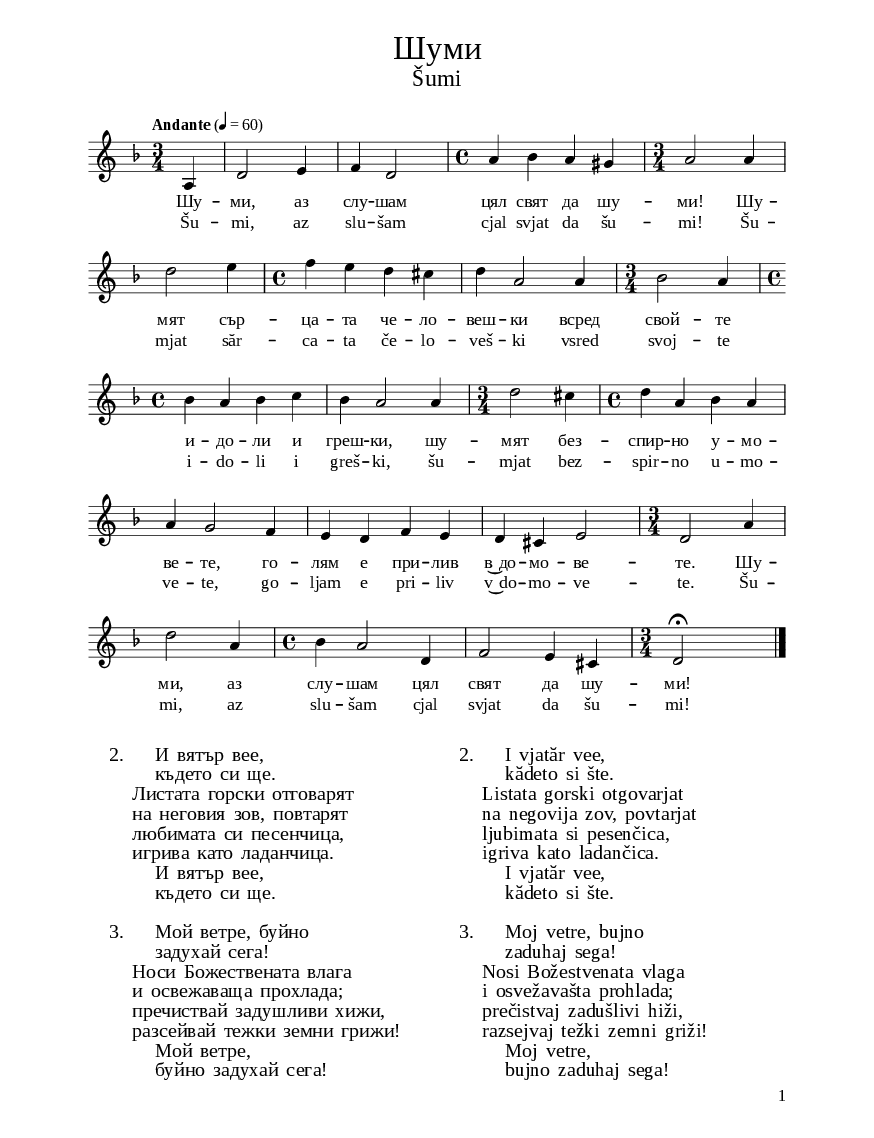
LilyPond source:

\version "2.24.1"

% include paper part and global functions
\include "include/globals.ily"

\bookpart {
  \include "include/bookpart-paper.ily"
  \score {
    \include "include/score-layout.ily"

    \new Voice \absolute {
      \clef treble
      \key d \minor
      \time 3/4
      \tempoFunc "Andante" 4 "60"
      \partial 4
      \autoBeamOff

      a4 | d'2 e'4 | f'4 d'2 | \time 4/4  a'4 bes' a' gis' | \time 3/4  a'2 a'4 \break |
      d''2 e''4 | \time 4/4

      f''4 e'' d'' cis'' | d''4 \stemUp a'2 \stemNeutral

      a'4 | \time 3/4  bes'2 a'4 | \break

      \time 4/4  bes'4 a' bes' c'' | bes'4 a'2 a'4 | \time 3/4  d''2 cis''4 | \time 4/4  d''4 a' bes' a' \break |
      a'4 g'2 f'4 |  e'4 d' f' e' | d'4 cis' e'2 | \time 3/4  d'2 a'4 \break |
      d''2 a'4 | \time 4/4  bes'4 a'2 d'4 | f'2 e'4 cis' | \time 3/4  d'2 \fermata s4 | \bar "|." \break
    }

    \addlyrics {
      Шу -- ми,
      аз слу -- шам цял свят да шу -- ми! Шу -- мят
      сър -- ца -- та че -- ло --  веш -- ки всред
      свой -- те и -- до -- ли и греш -- ки, шу -- мят
      без -- спир -- но у -- мо -- ве -- те, го -- лям
      е при -- лив в~до -- мо -- ве -- те. Шу -- ми,
      аз слу -- шам цял свят да шу -- ми!
    }

    \addlyrics {
      Šu -- mi,
      az slu -- šam cjal svjat da šu -- mi! Šu -- mjat
      săr -- ca -- ta če -- lo --  veš -- ki vsred
      svoj -- te i -- do -- li i greš -- ki, šu -- mjat
      bez -- spir -- no u -- mo -- ve -- te, go -- ljam
      e pri -- liv v~do -- mo -- ve -- te. Šu -- mi,
      az slu -- šam cjal svjat da šu -- mi!
    }

    \header {
      title = \titleFunc "Шуми" "Šumi"
    }

    \midi{}

  } % score

 
  \markup \fontsize #+2.0 {
    \hspace #2
    \override #'(baseline-skip . 1.9)
    \column {

      \line {   2.  "   "  И вятър вее, }

      \line {   "   "    "   "       където си ще.}

      \line {   "   "Листата горски отговарят}

      \line {   "   "на неговия зов, повтарят}

      \line {   "   "любимата си песенчица,}

      \line {   "   "игрива като ладанчица.}

      \line {  "   "    "   "И вятър вее, }

      \line {    "   "    "   "където си ще.}


      \line { " " }
      \line {   3. "   "  Мой ветре, буйно }

      \line {   "   "    "   "  задухай сега!}

      \line {   "   "Носи Божествената влага}

      \line {   "   "и освежаваща прохлада;}

      \line {   "   "пречиствай задушливи хижи,}

      \line {   "   "разсейвай тежки земни грижи!}

      \line {    "   "    "   "Мой ветре, }

      \line {    "   "    "   "буйно задухай сега!}

    }

   \hspace #5
    \override #'(baseline-skip . 1.9)
    \column {
      \line {   2.  "   "  I vjatăr vee, }

      \line {   "   "    "   "       kădeto si šte.}

      \line {   "   "Listata gorski otgovarjat}

      \line {   "   "na negovija zov, povtarjat}

      \line {   "   "ljubimata si pesenčica,}

      \line {   "   "igriva kato ladančica.}

      \line {  "   "    "   "I vjatăr vee, }

      \line {    "   "    "   "kădeto si šte.}


      \line { " " }
      \line {   3. "   "  Moj vetre, bujno }

      \line {   "   "    "   "  zaduhaj sega!}

      \line {   "   "Nosi Božestvenata vlaga}

      \line {   "   "i osvežavašta prohlada;}

      \line {   "   "prečistvaj zadušlivi hiži,}

      \line {   "   "razsejvaj težki zemni griži!}

      \line {    "   "    "   "Moj vetre, }

      \line {    "   "    "   "bujno zaduhaj sega!}

    } %column
  } % markup

  \pageBreak

  \markup \fontsize #+2.0 {
    \hspace #2
    \override #'(baseline-skip . 1.9)
    \column {
      \line {   4.  "   "        Задухай, ветре, }
      \line {   "   "    "   "         света разведри!}

      \line {   "   "При чисти мисли, нежни чувства}

      \line {   "   "цъфтят Божествени изкуства;}

      \line {   "   "навред да просияе радост,}

      \line {   "   "навред да диша свежа младост.}

      \line {  "   "    "   " Задухай, ветре, }
      \line {   "   "    "   " света избистри}
    }



    \hspace #5
    \override #'(baseline-skip . 1.9)
    \column {
      \line {   4.  "   "        Zaduhaj, vetre, }
      \line {   "   "    "   "         sveta razvedri!}

      \line {   "   "Pri čisti misli, nežni čuvstva}

      \line {   "   "căftjat Božestveni izkustva;}

      \line {   "   "navred da prosijae radost,}

      \line {   "   "navred da diša sveža mladost.}

      \line {  "   "    "   " Zaduhaj, vetre, }
      \line {   "   "    "   " sveta izbistri}
    }
    %column
  } % markup
 
\markup \empty-two
  % include foreign translation(s) of the song
   \version "2.22.0"

\markup \fill-line { \fontsize #6 "Es lärmt" }
\markup \null
\markup \null
\markup \fontsize #+2.5 {
  \hspace #10
  \override #'(baseline-skip . 2)
  \column {
    \line { " " }


    \line {   1. Es lärmt, es lärmt, ich höre,}

    \line {   "   "die ganze Welt lärmen! }

    \line {   "   "Die Herzen der Menschen lärmen }

    \line {   "   "zwischen ihren Idolen und Fehlern; }

    \line {   "   "die Gehirne lärmen unaufhörlich. }

    \line {   "   "Es ist eine große Flut in den Häusern. }

    \line {   "   "Es lärmt, ich höre,}

    \line {   "   "die ganze Welt lärmen!}

    \line { " " }
    \line {   2. Und der Wind weht, }

    \line {   "   "wohin er will. }

    \line {   "   "Die Blätter des Waldes antworten }

    \line {   "   "auf seinem Ruf, sie wiederholen ihr Lieblingslied,}

    \line {   "   "spielerisch wie ein tanzendes Mädchen.}

    \line {   "   "Und der Wind weht, }

    \line {   "   "wohin er will.}

    \line { " " }

    \line {   3. Oh, mein Wind, }

    \line {   "   "wehe nun stark! }

    \line {   "   "Bringe die göttliche Feuchtigkeit}

    \line {   "   "und die belebende Frische, }

    \line {   "   "reinige die stickigen Hütten}

    \line {   "   "und zerstreue die schweren menschlichen Sorgen!}

    \line {   "   "Oh, mein Wind,}

    \line {   "   "wehe nun stark!}

    \line { " " }
    \line {   4. Wehe, Wind, }

    \line {   "   "muntere die Welt auf! }

    \line {   "   "Bei reinen Gedanken und zärtlichen Gefühlen }

    \line {   "   "erblühen die göttlichen Künste;}

    \line {   "   "möge überall Freude erstrahlen}

    \line {   "   "und die frische Jugend aufatmen! }

    \line {   "   "Wehe, Wind, }

    \line {   "   "kläre die Welt!}

    \line { " " }
    \line { "   " \italic { Refrain } ... }
  }
}



} % bookpart

% Più mosso
%
